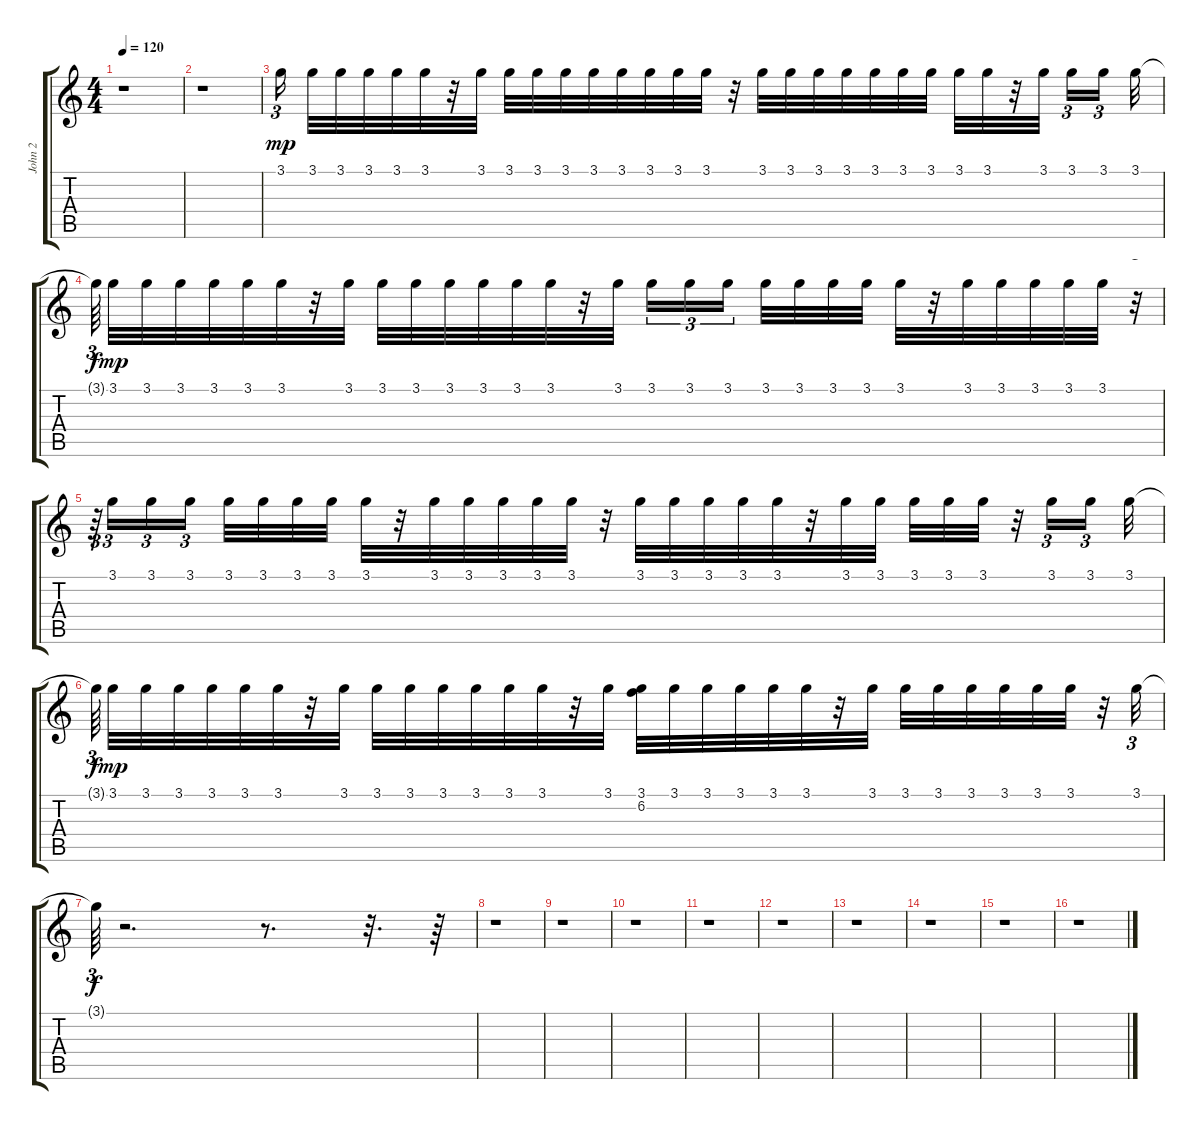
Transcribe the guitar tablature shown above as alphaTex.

\track ("John 2" "John 2") {instrument electricguitarmuted}
\staff {score tabs}
\tuning (E4 B3 G3 D3 A2 E2) {hide}
\ts (4 4)
\tempo 120
\clef g2
\ks c
r.1{dy mp} |
r.1 |
3.1.16{tu (3 2) volume 16 instrument electricguitarmuted beam splitsecondary} 3.1.32 3.1.32 3.1.32 3.1.32 3.1.32 r.32 3.1.32 3.1.32 3.1.32 3.1.32 3.1.32 3.1.32 3.1.32 3.1.32 3.1.32 r.32 3.1.32 3.1.32 3.1.32 3.1.32 3.1.32 3.1.32 3.1.32 3.1.32 3.1.32 r.32 3.1.32{beam splitsecondary} 3.1.16{tu (3 2)} 3.1.16{tu (3 2) beam splitsecondary} 3.1.32 |
3.1{t}.64{tu (3 2) dy f beam splitsecondary} 3.1.32{dy mp} 3.1.32 3.1.32 3.1.32 3.1.32 3.1.32 r.32 3.1.32 3.1.32 3.1.32 3.1.32 3.1.32 3.1.32 3.1.32 r.32 3.1.32 3.1.16{tu (3 2)} 3.1.16{tu (3 2)} 3.1.16{tu (3 2) beam splitsecondary} 3.1.32 3.1.32 3.1.32 3.1.32 3.1.32 r.32 3.1.32 3.1.32 3.1.32 3.1.32 3.1.32 r.32{tu (3 2)} |
r.64{tu (3 2)} 3.1.16{tu (3 2)} 3.1.16{tu (3 2)} 3.1.16{tu (3 2) beam splitsecondary} 3.1.32 3.1.32 3.1.32 3.1.32 3.1.32 r.32 3.1.32 3.1.32 3.1.32 3.1.32 3.1.32 r.32 3.1.32 3.1.32 3.1.32 3.1.32 3.1.32 r.32 3.1.32 3.1.32 3.1.32 3.1.32 3.1.32 r.32 3.1.16{tu (3 2)} 3.1.16{tu (3 2) beam splitsecondary} 3.1.32 |
3.1{t}.64{tu (3 2) dy f beam splitsecondary} 3.1.32{dy mp} 3.1.32 3.1.32 3.1.32 3.1.32 3.1.32 r.32 3.1.32 3.1.32 3.1.32 3.1.32 3.1.32 3.1.32 3.1.32 r.32 3.1.32 (3.1 6.2).32 3.1.32 3.1.32 3.1.32 3.1.32 3.1.32 r.32 3.1.32 3.1.32 3.1.32 3.1.32 3.1.32 3.1.32 3.1.32 r.32 3.1.32{tu (3 2)} |
3.1{t}.64{tu (3 2) dy f} r.2{d} r.8{d} r.32{d} r.64 |
r.1 |
r.1 |
r.1 |
r.1 |
r.1 |
r.1 |
r.1 |
r.1 |
r.1
